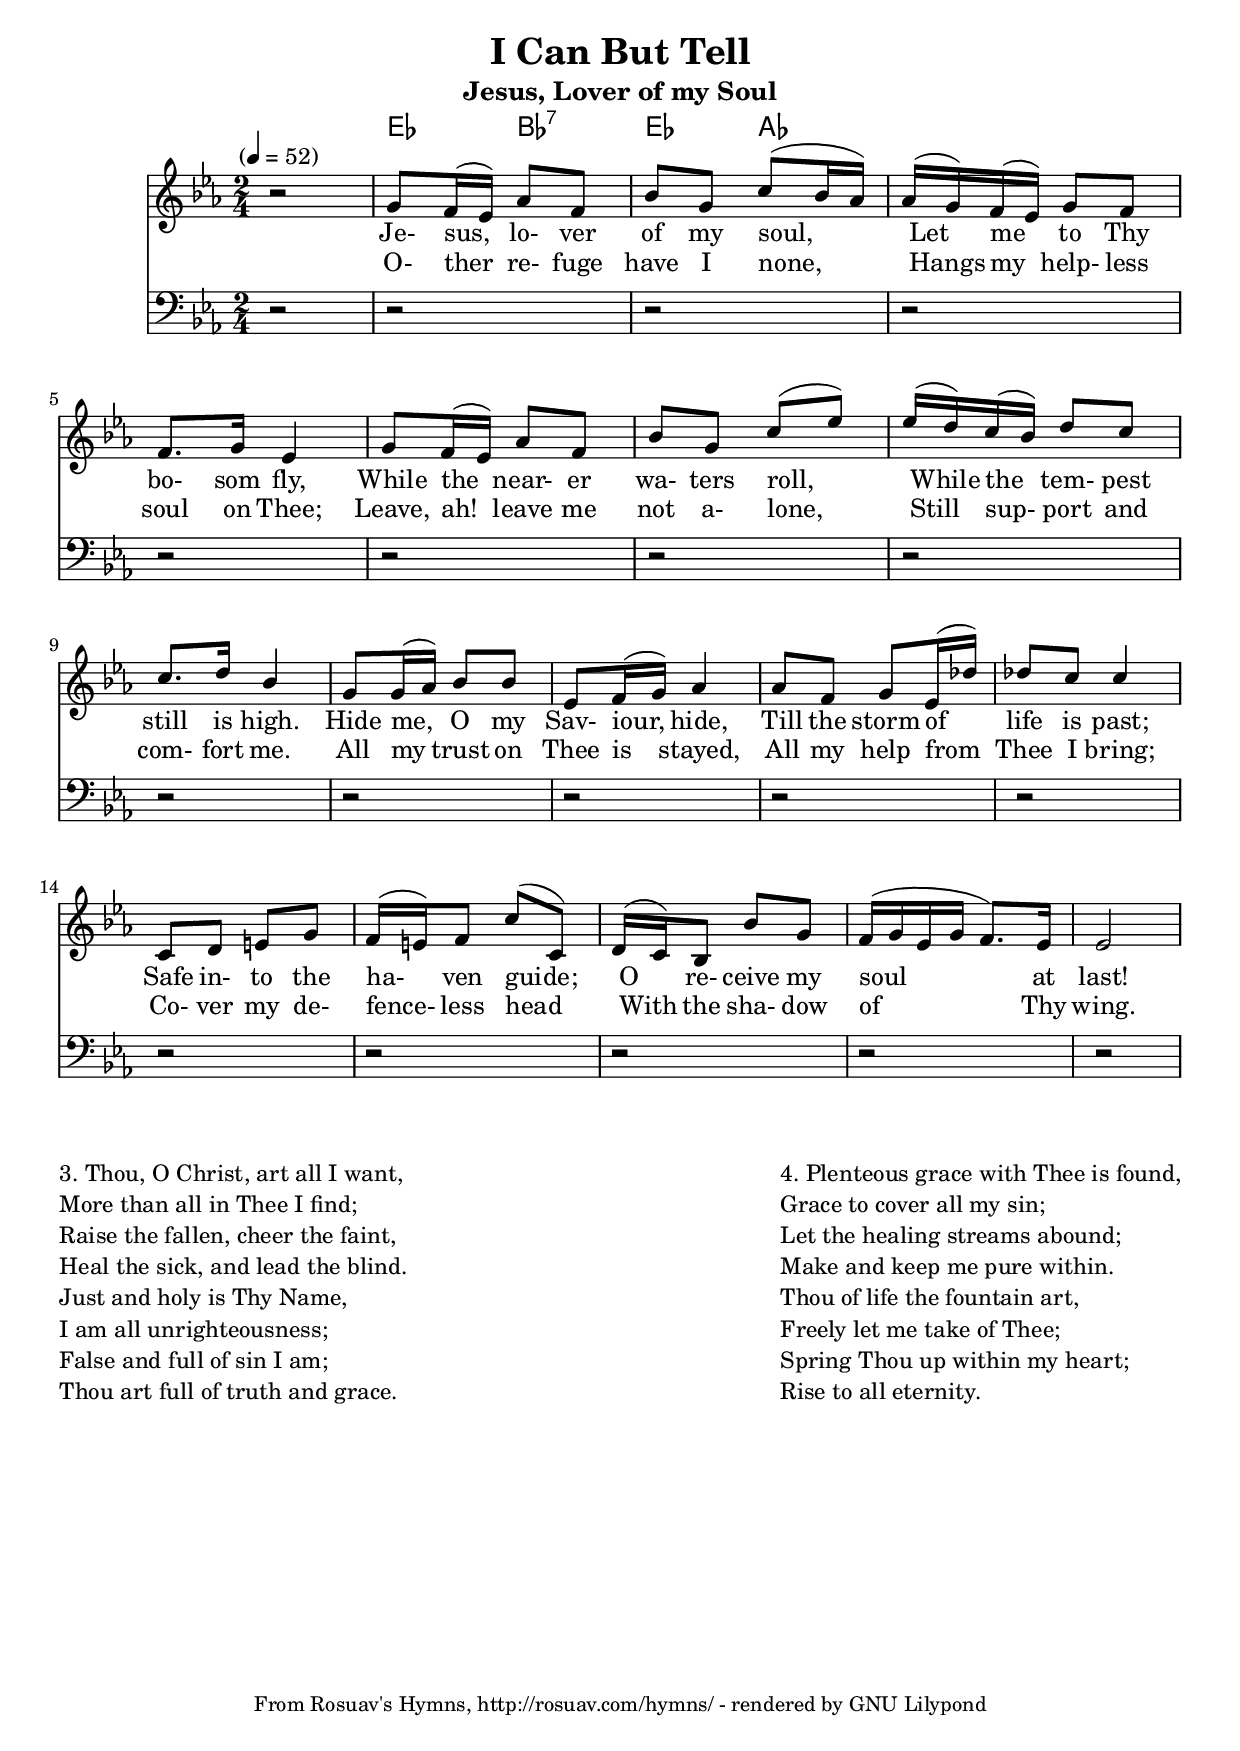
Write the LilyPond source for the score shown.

% Laine "I can but tell I knelt and prayed"
\include "../Hymnal.ly"

\header
{
	title="I Can But Tell"
	subtitle="Jesus, Lover of my Soul"
	% poet=""
	% composer=""
	% arranger=""
	% meter="" ??
	% piece="" ??
}

\score {
	<<
		\new ChordNames {
			\set chordChanges = ##t
			\transpose f ef,
			\chordmode {
				s2
				f4 c:7 f bf
			}
		}
		\new Staff <<
			\set Staff.midiInstrument = "acoustic grand"
			\key ef \major
			\time 2/4
			\tempo "" 4 = 52
			\new Voice = "sops" \transpose f ef \relative f' {
				r2 % To start on an upbeat, put this _before_ the \voiceOne (otherwise it works fine, but prints badly)
				\voiceOne
				a8 g16(f) bf8 g c a d(
				c16 bf) bf(a) g(f) a8 g g8. a16 f4
				a8 g16(f) bf8 g c a d(
				f) f16(e) d(c) e8 d d8. e16 c4
				a8 a16(bf) c8 c f, g16(a) bf4
				bf8 g a f16(ef') ef8 d d4
				d,8 e fs8 a g16(fs) g8 d'(
				d,) e16(d) c8 c' a g16(a f a g8.) f16 f2
			}
			\addlyrics { \lyr \lyricmode {
				%{
				!Loved with e- ver- last- ing love,
				!led by grace that love to know;
				!Spi- rit, breath- ing from a- bove,
				!You have taught me it is so.
				!O this full and per- fect peace!
				!O his pres- ence so di- vine!
				!In a love which can- not cease
				!I am His, and He is mine.
				%}
				!Je- sus, lo- ver of my soul,
				!Let me to Thy bo- som fly,
				!While the near- er wa- ters roll,
				!While the tem- pest still is high.
				!Hide me, O my Sav- iour, hide,
				!Till the storm of life is past;
				!Safe in- to the ha- ven guide;
				!O re- ceive my soul at last!
			} }
			\addlyrics { \lyr \lyricmode {
				!O- ther re- fuge have I none,
				!Hangs my help- less soul on Thee;
				!Leave, ah! leave me not a- lone,
				!Still sup- port and com- fort me.
				!All my trust on Thee is stayed,
				!All my help from Thee I bring;
				!Co- ver my de- fence- less head
				!With the sha- dow of Thy wing.
			} }
			\new Voice = "alto" \transpose f ef \relative f' {
				s2 % The same rest, but as a spacer so it doesn't print
				\voiceTwo
			}
		>>
		\new Staff <<
			\clef bass
			\key ef \major
			\new Voice = "tenor" \transpose f ef \relative c' {
				r2
				r r r r r r r r r r r r r r r r r % Filler to force the staff to be printed
				\voiceOne
			}
			\new Voice = "bass" \transpose f ef \relative c' {
				s2
				\voiceTwo
			}
		>>
	>>
	\layout { }
	\midi { \context { \ChordNameVoice \remove Note_performer } } % Stop chords from sounding in the MIDI
}

% Additional verses
\markup \fill-line {
\column {
"3. Thou, O Christ, art all I want,"
"More than all in Thee I find;"
"Raise the fallen, cheer the faint,"
"Heal the sick, and lead the blind."
"Just and holy is Thy Name,"
"I am all unrighteousness;"
"False and full of sin I am;"
"Thou art full of truth and grace."
}
\column {
"4. Plenteous grace with Thee is found,"
"Grace to cover all my sin;"
"Let the healing streams abound;"
"Make and keep me pure within."
"Thou of life the fountain art,"
"Freely let me take of Thee;"
"Spring Thou up within my heart;"
"Rise to all eternity."
}
}
